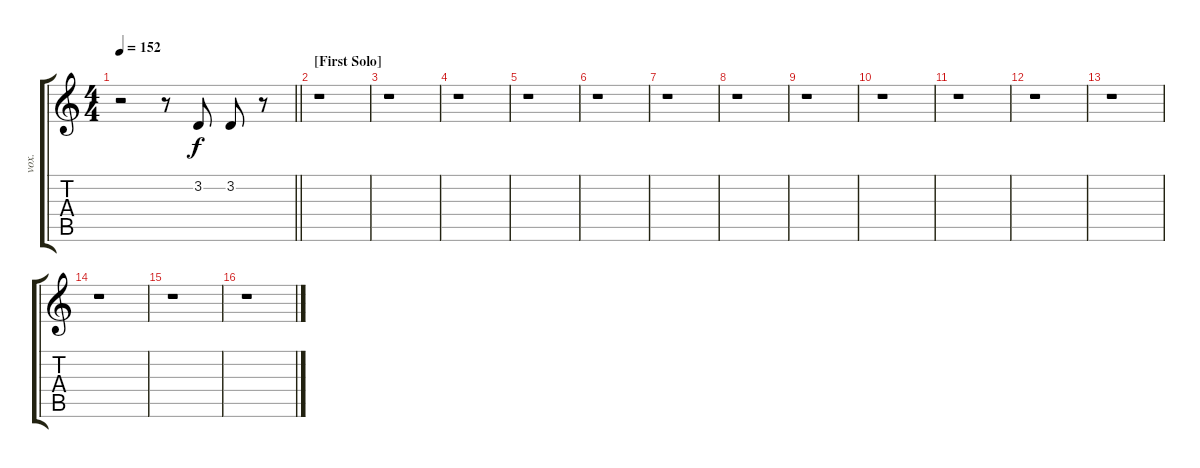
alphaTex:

\track ("vox." "vox.") {instrument clarinet}
\staff {score tabs}
\tuning (E4 B3 G3 D3 A2 E2) {hide}
\ts (4 4)
\tempo 152
\clef g2
\barLineRight lightlight
\ks c
r.2{dy f} r.8 3.2.8 3.2.8 r.8 |
\section ("" "[First Solo]")
r.1 |
r.1 |
r.1 |
r.1 |
r.1 |
r.1 |
r.1 |
r.1 |
r.1 |
r.1 |
r.1 |
r.1 |
r.1 |
r.1 |
r.1
